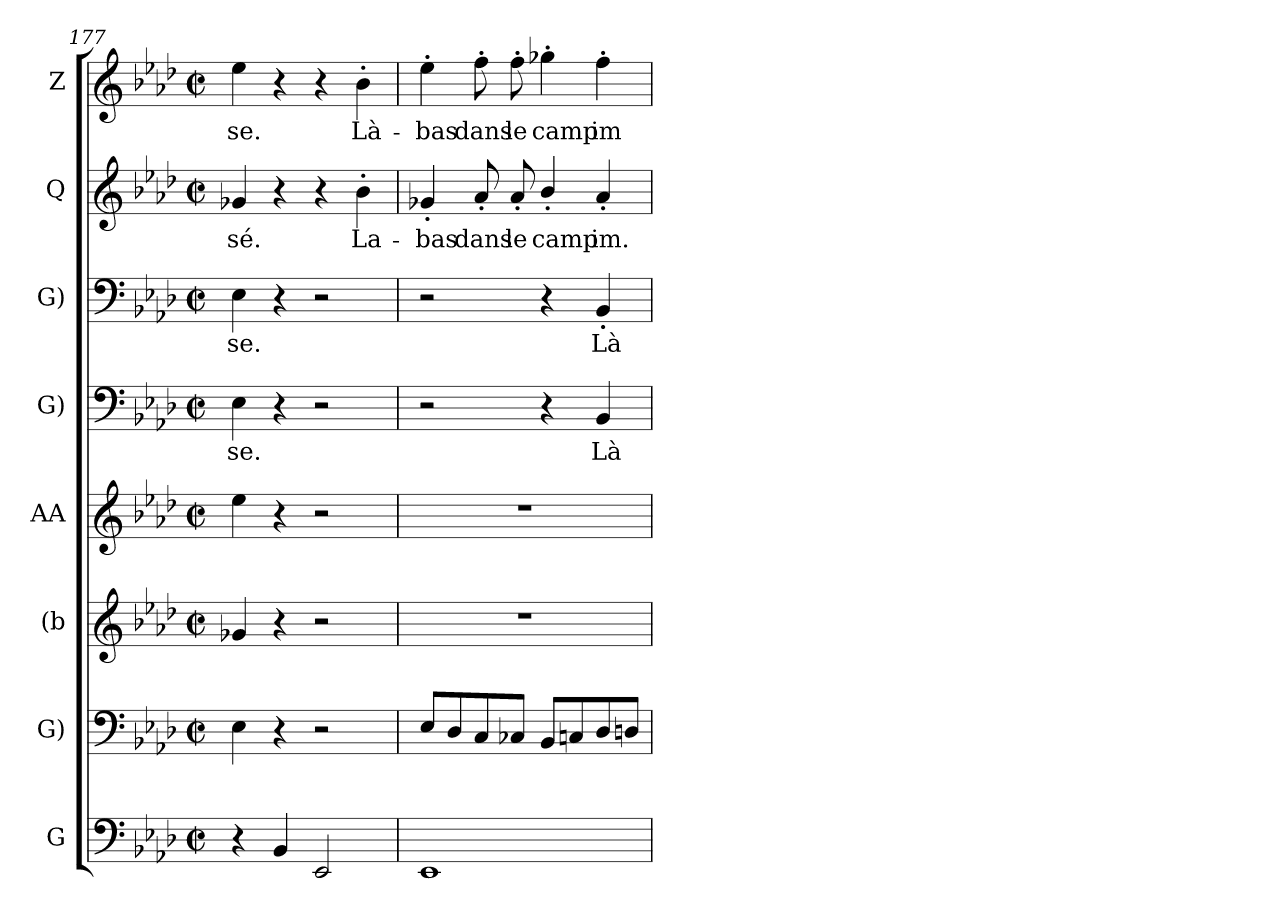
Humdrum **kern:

**kern	**kern	**kern	**kern	**kern	**text	**kern	**text	**kern	**text	**kern	**text
*part8	*part7	*part6	*part5	*part4	*part4	*part3	*part3	*part2	*part2	*part1	*part1
*staff8	*staff7	*staff6	*staff5	*staff4	*staff4	*staff3	*staff3	*staff2	*staff2	*staff1	*staff1
*I"G	*I"G)	*I"(b	*I"AA	*I"G)	*	*I"G)	*	*I"Q	*	*I"Z	*
*clefF4	*clefF4	*clefG2	*clefG2	*clefF4	*	*clefF4	*	*clefG2	*	*clefG2	*
*k[b-e-a-d-]	*k[b-e-a-d-]	*k[b-e-a-d-]	*k[b-e-a-d-]	*k[b-e-a-d-]	*	*k[b-e-a-d-]	*	*k[b-e-a-d-]	*	*k[b-e-a-d-]	*
*M2/2	*M2/2	*M2/2	*M2/2	*M2/2	*	*M2/2	*	*M2/2	*	*M2/2	*
*met(c|)	*met(c|)	*met(c|)	*met(c|)	*met(c|)	*	*met(c|)	*	*met(c|)	*	*met(c|)	*
=177	=177	=177	=177	=177	=177	=177	=177	=177	=177	=177	=177
4r	4E-i\	4g-Xi/	4ee-i\	4E-i\	se.	4E-i\	se.	4g-Xi/	sé.	4ee-i\	se.
4BB-i/	4r	4r	4r	4r	.	4r	.	4r	.	4r	.
2EE-i/	2r	2r	2r	2r	.	2r	.	4r	.	4r	.
.	.	.	.	.	.	.	.	4b-'>i\	La-	4b-'>i\	Là-
=178	=178	=178	=178	=178	=178	=178	=178	=178	=178	=178	=178
1EE-i/	8E-i/L	1r	1r	2r	.	2r	.	4g-X'<i/	bas	4ee-'>i\	bas
.	8D-i/	.	.	.	.	.	.	.	.	.	.
.	8Ci/	.	.	.	.	.	.	8a-'<i/	dans	8ff'>i\	dans
.	8C-Xi/J	.	.	.	.	.	.	8a-'<i/	le	8ff'>i\	le
.	8BB-i/L	.	.	4r	.	4r	.	4b-'<i/	camp	4gg-X'>i\	camp
.	8Cni/	.	.	.	.	.	.	.	.	.	.
.	8D-i/	.	.	4BB-i/	Là	4BB-'<i/	Là	4a-'<i/	im.	4ff'>i\	im-
.	8Dni/J	.	.	.	.	.	.	.	.	.	.
=	=	=	=	=	=	=	=	=	=	=	=
*-	*-	*-	*-	*-	*-	*-	*-	*-	*-	*-	*-
